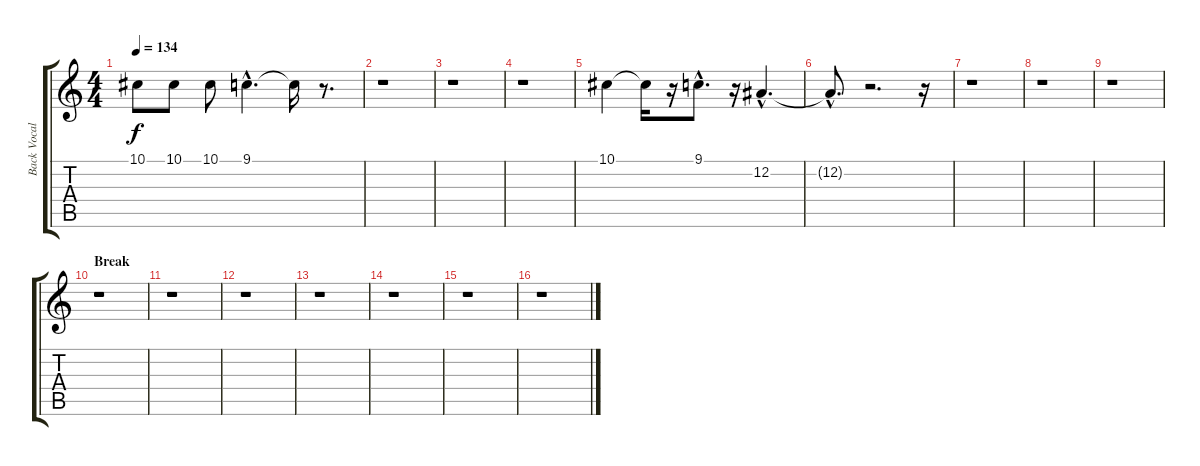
\track ("Back Vocal" "Back Vocal") {instrument cello}
\staff {score tabs}
\tuning (Eb4 Bb3 Gb3 Db3 Ab2 Eb2) {hide}
\ts (4 4)
\tempo 134
\clef g2
\ks c
10.1.8{dy f} 10.1.8 10.1.8 9.1{hac}.4{d} 9.1{t}.16 r.8{d} |
r.1 |
r.1 |
r.1 |
10.1.4 10.1{t}.16 r.16 9.1{hac}.8{d} r.16 12.2{hac}.4{d} |
12.2{hac t}.8{d} r.2{d} r.16 |
r.1 |
r.1 |
r.1 |
\section ("" "Break")
r.1 |
r.1 |
r.1 |
r.1 |
r.1 |
r.1 |
r.1
